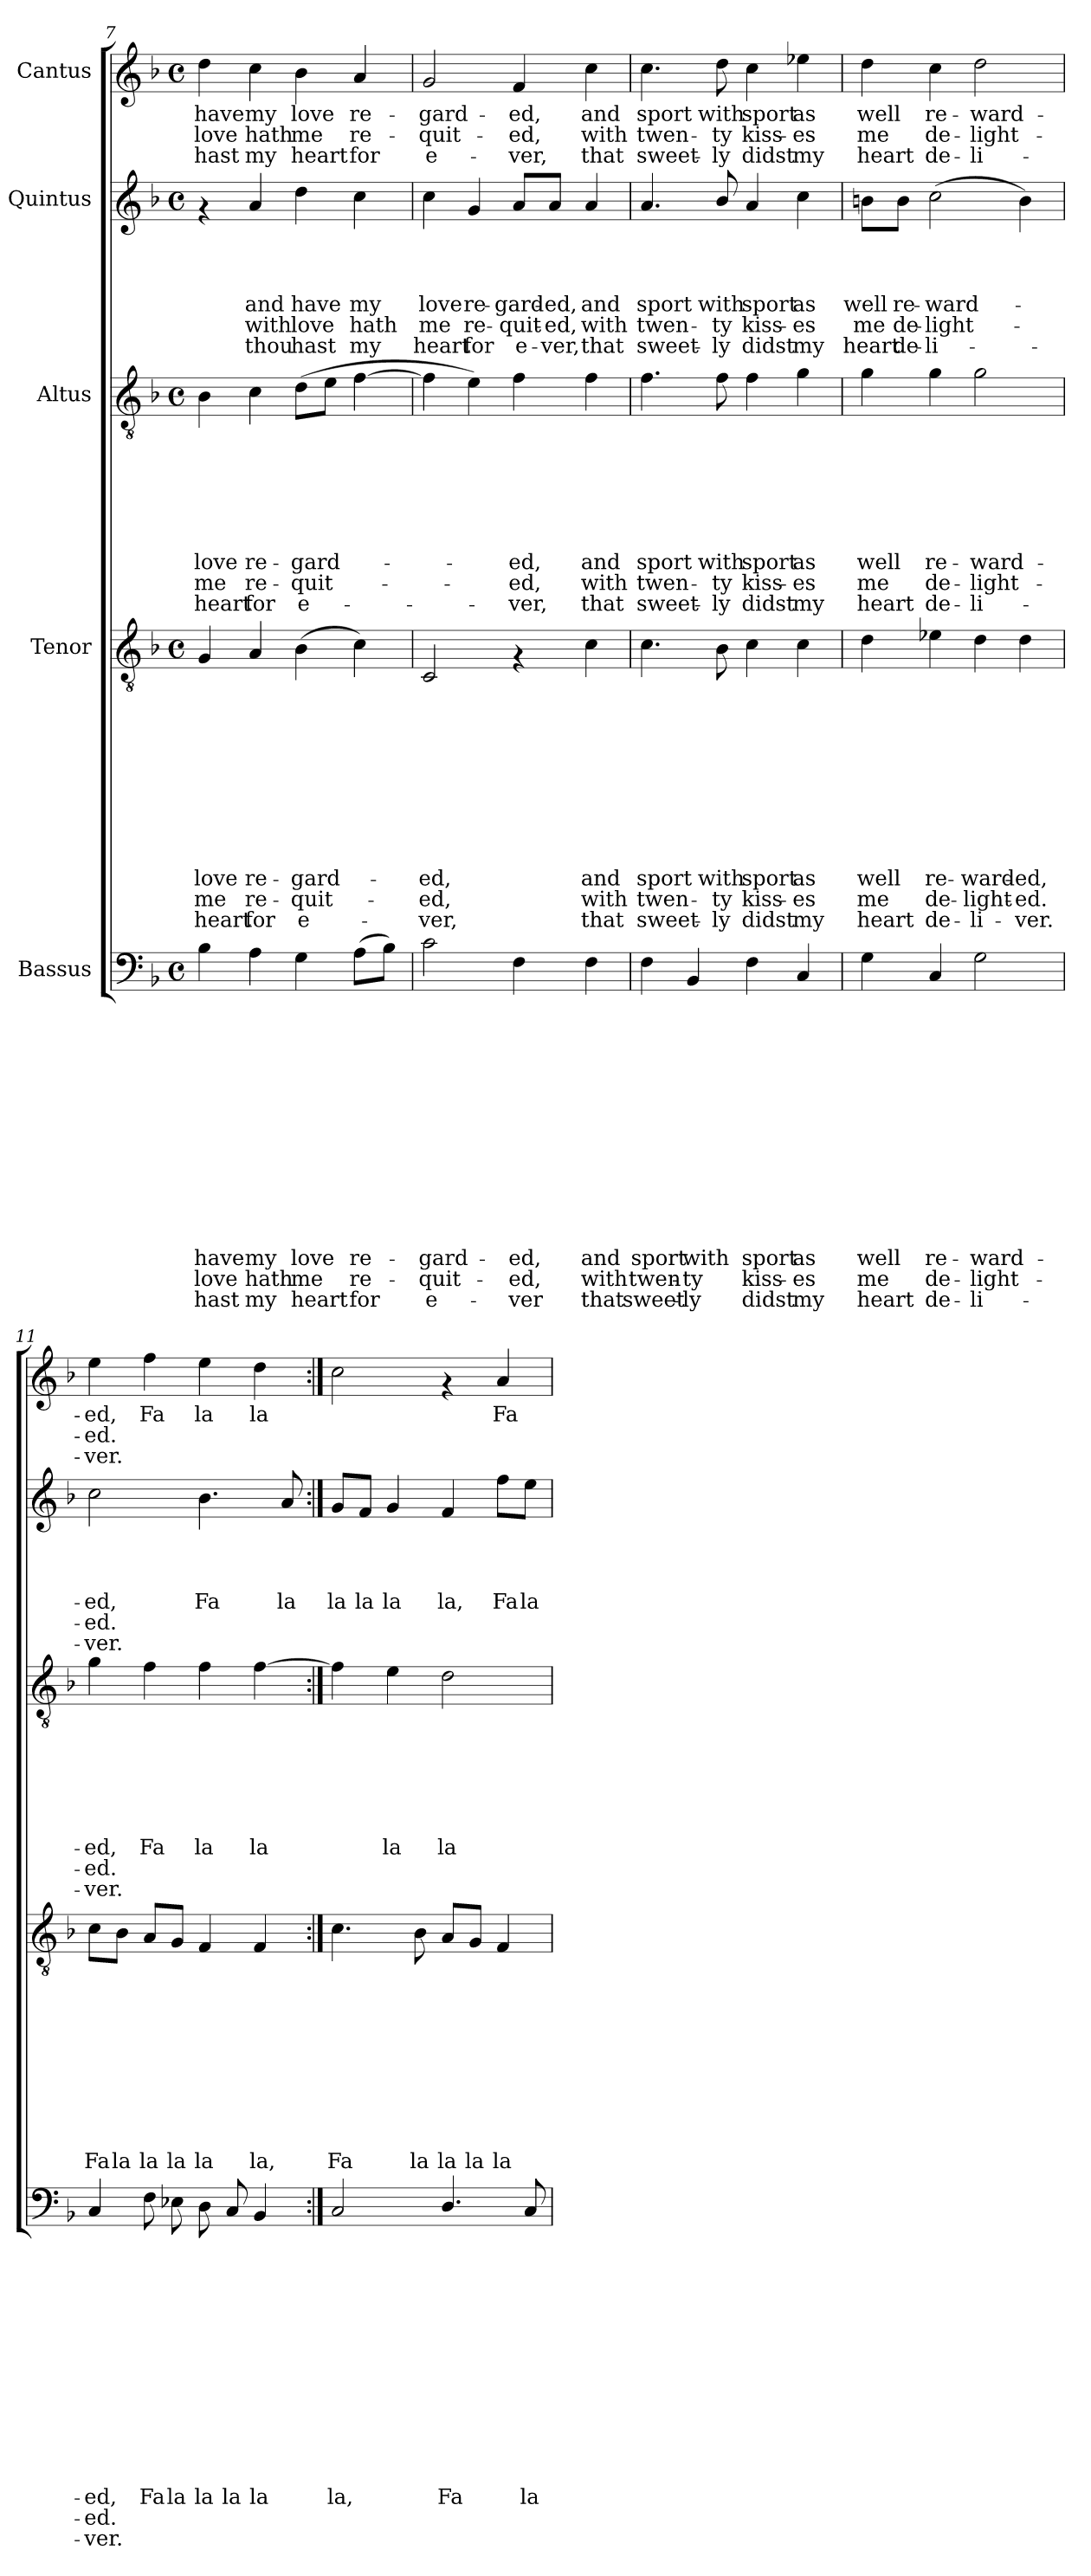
**kern	**text	**text	**text	**text	**text	**text	**text	**text	**text	**text	**text	**text	**text	**text	**text	**kern	**text	**text	**text	**text	**text	**text	**text	**text	**text	**text	**text	**text	**kern	**text	**text	**text	**text	**text	**text	**text	**text	**text	**kern	**text	**text	**text	**text	**text	**text	**kern	**text	**text	**text
*part5	*part5	*part5	*part5	*part5	*part5	*part5	*part5	*part5	*part5	*part5	*part5	*part5	*part5	*part5	*part5	*part4	*part4	*part4	*part4	*part4	*part4	*part4	*part4	*part4	*part4	*part4	*part4	*part4	*part3	*part3	*part3	*part3	*part3	*part3	*part3	*part3	*part3	*part3	*part2	*part2	*part2	*part2	*part2	*part2	*part2	*part1	*part1	*part1	*part1
*staff5	*staff5	*staff5	*staff5	*staff5	*staff5	*staff5	*staff5	*staff5	*staff5	*staff5	*staff5	*staff5	*staff5	*staff5	*staff5	*staff4	*staff4	*staff4	*staff4	*staff4	*staff4	*staff4	*staff4	*staff4	*staff4	*staff4	*staff4	*staff4	*staff3	*staff3	*staff3	*staff3	*staff3	*staff3	*staff3	*staff3	*staff3	*staff3	*staff2	*staff2	*staff2	*staff2	*staff2	*staff2	*staff2	*staff1	*staff1	*staff1	*staff1
*I"Bassus	*	*	*	*	*	*	*	*	*	*	*	*	*	*	*	*I"Tenor	*	*	*	*	*	*	*	*	*	*	*	*	*I"Altus	*	*	*	*	*	*	*	*	*	*I"Quintus	*	*	*	*	*	*	*I"Cantus	*	*	*
*clefF4	*	*	*	*	*	*	*	*	*	*	*	*	*	*	*	*clefGv2	*	*	*	*	*	*	*	*	*	*	*	*	*clefGv2	*	*	*	*	*	*	*	*	*	*clefG2	*	*	*	*	*	*	*clefG2	*	*	*
*k[b-]	*	*	*	*	*	*	*	*	*	*	*	*	*	*	*	*k[b-]	*	*	*	*	*	*	*	*	*	*	*	*	*k[b-]	*	*	*	*	*	*	*	*	*	*k[b-]	*	*	*	*	*	*	*k[b-]	*	*	*
*F:	*	*	*	*	*	*	*	*	*	*	*	*	*	*	*	*F:	*	*	*	*	*	*	*	*	*	*	*	*	*F:	*	*	*	*	*	*	*	*	*	*F:	*	*	*	*	*	*	*F:	*	*	*
*M4/4	*	*	*	*	*	*	*	*	*	*	*	*	*	*	*	*M4/4	*	*	*	*	*	*	*	*	*	*	*	*	*M4/4	*	*	*	*	*	*	*	*	*	*M4/4	*	*	*	*	*	*	*M4/4	*	*	*
*met(c)	*	*	*	*	*	*	*	*	*	*	*	*	*	*	*	*met(c)	*	*	*	*	*	*	*	*	*	*	*	*	*met(c)	*	*	*	*	*	*	*	*	*	*met(c)	*	*	*	*	*	*	*met(c)	*	*	*
=7	=7	=7	=7	=7	=7	=7	=7	=7	=7	=7	=7	=7	=7	=7	=7	=7	=7	=7	=7	=7	=7	=7	=7	=7	=7	=7	=7	=7	=7	=7	=7	=7	=7	=7	=7	=7	=7	=7	=7	=7	=7	=7	=7	=7	=7	=7	=7	=7	=7
!	!	!	!	!	!	!	!	!	!	!	!	!	!LO:LY:b	!LO:LY:b	!LO:LY:b	!	!	!	!	!	!	!	!	!	!	!LO:LY:b	!LO:LY:b	!LO:LY:b	!	!	!	!	!	!	!	!LO:LY:b	!LO:LY:b	!LO:LY:b	!	!	!	!	!	!	!	!	!LO:LY:b	!LO:LY:b	!LO:LY:b
4B-\	.	.	.	.	.	.	.	.	.	.	.	.	have	love	hast	4G/	.	.	.	.	.	.	.	.	.	love	me	heart	4B-\	.	.	.	.	.	.	love	me	heart	4rf	.	.	.	.	.	.	4dd\	have	love	hast
!	!	!	!	!	!	!	!	!	!	!	!	!	!LO:LY:b	!LO:LY:b	!LO:LY:b	!	!	!	!	!	!	!	!	!	!	!LO:LY:b	!LO:LY:b	!LO:LY:b	!	!	!	!	!	!	!	!LO:LY:b	!LO:LY:b	!LO:LY:b	!	!	!	!	!LO:LY:b	!LO:LY:b	!LO:LY:b	!	!LO:LY:b	!LO:LY:b	!LO:LY:b
4A\	.	.	.	.	.	.	.	.	.	.	.	.	my	hath	my	4A/	.	.	.	.	.	.	.	.	.	re-	re-	for	4c\	.	.	.	.	.	.	re-	re-	for	4a/	.	.	.	and	with	thou	4cc\	my	hath	my
!	!	!	!	!	!	!	!	!	!	!	!	!	!LO:LY:b	!LO:LY:b	!LO:LY:b	!	!	!	!	!	!	!	!	!	!	!LO:LY:b	!LO:LY:b	!LO:LY:b	!	!	!	!	!	!	!	!LO:LY:b	!LO:LY:b	!LO:LY:b	!	!	!	!	!LO:LY:b	!LO:LY:b	!LO:LY:b	!	!LO:LY:b	!LO:LY:b	!LO:LY:b
4G\	.	.	.	.	.	.	.	.	.	.	.	.	love	me	heart	(>4B-\	.	.	.	.	.	.	.	.	.	-gard-	-quit-	e-	(>8d\L	.	.	.	.	.	.	-gard-	-quit-	e-	4dd\	.	.	.	have	love	hast	4b-\	love	me	heart
.	.	.	.	.	.	.	.	.	.	.	.	.	.	.	.	.	.	.	.	.	.	.	.	.	.	.	.	.	8e\J	.	.	.	.	.	.	.	.	.	.	.	.	.	.	.	.	.	.	.	.
!	!	!	!	!	!	!	!	!	!	!	!	!	!LO:LY:b	!LO:LY:b	!LO:LY:b	!	!	!	!	!	!	!	!	!	!	!	!	!	!	!	!	!	!	!	!	!	!	!	!	!	!	!	!LO:LY:b	!LO:LY:b	!LO:LY:b	!	!LO:LY:b	!LO:LY:b	!LO:LY:b
(>8A\L	.	.	.	.	.	.	.	.	.	.	.	.	re-	re-	for	4c\)	.	.	.	.	.	.	.	.	.	.	.	.	[>4f\	.	.	.	.	.	.	.	.	.	4cc\	.	.	.	my	hath	my	4a/	re-	re-	for
8B-\J)	.	.	.	.	.	.	.	.	.	.	.	.	.	.	.	.	.	.	.	.	.	.	.	.	.	.	.	.	.	.	.	.	.	.	.	.	.	.	.	.	.	.	.	.	.	.	.	.	.
=8	=8	=8	=8	=8	=8	=8	=8	=8	=8	=8	=8	=8	=8	=8	=8	=8	=8	=8	=8	=8	=8	=8	=8	=8	=8	=8	=8	=8	=8	=8	=8	=8	=8	=8	=8	=8	=8	=8	=8	=8	=8	=8	=8	=8	=8	=8	=8	=8	=8
!	!	!	!	!	!	!	!	!	!	!	!	!	!LO:LY:b	!LO:LY:b	!LO:LY:b	!	!	!	!	!	!	!	!	!	!	!LO:LY:b	!LO:LY:b	!LO:LY:b	!	!	!	!	!	!	!	!	!	!	!	!	!	!	!LO:LY:b	!LO:LY:b	!LO:LY:b	!	!LO:LY:b	!LO:LY:b	!LO:LY:b
2c\	.	.	.	.	.	.	.	.	.	.	.	.	-gard-	-quit-	e-	2C/	.	.	.	.	.	.	.	.	.	-ed,	-ed,	-ver,	4f\]	.	.	.	.	.	.	.	.	.	4cc\	.	.	.	love	me	heart	2g/	-gard-	-quit-	e-
!	!	!	!	!	!	!	!	!	!	!	!	!	!	!	!	!	!	!	!	!	!	!	!	!	!	!	!	!	!	!	!	!	!	!	!	!	!	!	!	!	!	!	!LO:LY:b	!LO:LY:b	!LO:LY:b	!	!	!	!
.	.	.	.	.	.	.	.	.	.	.	.	.	.	.	.	.	.	.	.	.	.	.	.	.	.	.	.	.	4e\)	.	.	.	.	.	.	.	.	.	4g/	.	.	.	re-	re-	for	.	.	.	.
!	!	!	!	!	!	!	!	!	!	!	!	!	!LO:LY:b	!LO:LY:b	!LO:LY:b	!	!	!	!	!	!	!	!	!	!	!	!	!	!	!	!	!	!	!	!	!LO:LY:b	!LO:LY:b	!LO:LY:b	!	!	!	!	!LO:LY:b	!LO:LY:b	!LO:LY:b	!	!LO:LY:b	!LO:LY:b	!LO:LY:b
4F\	.	.	.	.	.	.	.	.	.	.	.	.	-ed,	-ed,	-ver	4rF	.	.	.	.	.	.	.	.	.	.	.	.	4f\	.	.	.	.	.	.	-ed,	-ed,	-ver,	8a/L	.	.	.	-gard-	-quit-	e-	4f/	-ed,	-ed,	-ver,
!	!	!	!	!	!	!	!	!	!	!	!	!	!	!	!	!	!	!	!	!	!	!	!	!	!	!	!	!	!	!	!	!	!	!	!	!	!	!	!	!	!	!	!LO:LY:b	!LO:LY:b	!LO:LY:b	!	!	!	!
.	.	.	.	.	.	.	.	.	.	.	.	.	.	.	.	.	.	.	.	.	.	.	.	.	.	.	.	.	.	.	.	.	.	.	.	.	.	.	8a/J	.	.	.	-ed,	-ed,	-ver,	.	.	.	.
!	!	!	!	!	!	!	!	!	!	!	!	!	!LO:LY:b	!LO:LY:b	!LO:LY:b	!	!	!	!	!	!	!	!	!	!	!LO:LY:b	!LO:LY:b	!LO:LY:b	!	!	!	!	!	!	!	!LO:LY:b	!LO:LY:b	!LO:LY:b	!	!	!	!	!LO:LY:b	!LO:LY:b	!LO:LY:b	!	!LO:LY:b	!LO:LY:b	!LO:LY:b
4F\	.	.	.	.	.	.	.	.	.	.	.	.	and	with	that	4c\	.	.	.	.	.	.	.	.	.	and	with	that	4f\	.	.	.	.	.	.	and	with	that	4a/	.	.	.	and	with	that	4cc\	and	with	that
!!LO:PB:g=z
=9	=9	=9	=9	=9	=9	=9	=9	=9	=9	=9	=9	=9	=9	=9	=9	=9	=9	=9	=9	=9	=9	=9	=9	=9	=9	=9	=9	=9	=9	=9	=9	=9	=9	=9	=9	=9	=9	=9	=9	=9	=9	=9	=9	=9	=9	=9	=9	=9	=9
!	!	!	!	!	!	!	!	!	!	!	!	!	!LO:LY:b	!LO:LY:b	!LO:LY:b	!	!	!	!	!	!	!	!	!	!	!LO:LY:b	!LO:LY:b	!LO:LY:b	!	!	!	!	!	!	!	!LO:LY:b	!LO:LY:b	!LO:LY:b	!	!	!	!	!LO:LY:b	!LO:LY:b	!LO:LY:b	!	!LO:LY:b	!LO:LY:b	!LO:LY:b
4F\	.	.	.	.	.	.	.	.	.	.	.	.	sport	twen-	sweet-	4.c\	.	.	.	.	.	.	.	.	.	sport	twen-	sweet-	4.f\	.	.	.	.	.	.	sport	twen-	sweet-	4.a/	.	.	.	sport	twen-	sweet-	4.cc\	sport	twen-	sweet-
!	!	!	!	!	!	!	!	!	!	!	!	!	!LO:LY:b	!LO:LY:b	!LO:LY:b	!	!	!	!	!	!	!	!	!	!	!	!	!	!	!	!	!	!	!	!	!	!	!	!	!	!	!	!	!	!	!	!	!	!
4BB-/	.	.	.	.	.	.	.	.	.	.	.	.	with	-ty	-ly	.	.	.	.	.	.	.	.	.	.	.	.	.	.	.	.	.	.	.	.	.	.	.	.	.	.	.	.	.	.	.	.	.	.
!	!	!	!	!	!	!	!	!	!	!	!	!	!	!	!	!	!	!	!	!	!	!	!	!	!	!LO:LY:b	!LO:LY:b	!LO:LY:b	!	!	!	!	!	!	!	!LO:LY:b	!LO:LY:b	!LO:LY:b	!	!	!	!	!LO:LY:b	!LO:LY:b	!LO:LY:b	!	!LO:LY:b	!LO:LY:b	!LO:LY:b
.	.	.	.	.	.	.	.	.	.	.	.	.	.	.	.	8B-\	.	.	.	.	.	.	.	.	.	with	-ty	-ly	8f\	.	.	.	.	.	.	with	-ty	-ly	8b-/	.	.	.	with	-ty	-ly	8dd\	with	-ty	-ly
!	!	!	!	!	!	!	!	!	!	!	!	!	!LO:LY:b	!LO:LY:b	!LO:LY:b	!	!	!	!	!	!	!	!	!	!	!LO:LY:b	!LO:LY:b	!LO:LY:b	!	!	!	!	!	!	!	!LO:LY:b	!LO:LY:b	!LO:LY:b	!	!	!	!	!LO:LY:b	!LO:LY:b	!LO:LY:b	!	!LO:LY:b	!LO:LY:b	!LO:LY:b
4F\	.	.	.	.	.	.	.	.	.	.	.	.	sport	kiss-	didst	4c\	.	.	.	.	.	.	.	.	.	sport	kiss-	didst	4f\	.	.	.	.	.	.	sport	kiss-	didst	4a/	.	.	.	sport	kiss-	didst	4cc\	sport	kiss-	didst
!	!	!	!	!	!	!	!	!	!	!	!	!	!LO:LY:b	!LO:LY:b	!LO:LY:b	!	!	!	!	!	!	!	!	!	!	!LO:LY:b	!LO:LY:b	!LO:LY:b	!	!	!	!	!	!	!	!LO:LY:b	!LO:LY:b	!LO:LY:b	!	!	!	!	!LO:LY:b	!LO:LY:b	!LO:LY:b	!	!LO:LY:b	!LO:LY:b	!LO:LY:b
4C/	.	.	.	.	.	.	.	.	.	.	.	.	as	-es	my	4c\	.	.	.	.	.	.	.	.	.	as	-es	my	4g\	.	.	.	.	.	.	as	-es	my	4cc\	.	.	.	as	-es	my	4ee-X\	as	-es	my
=10	=10	=10	=10	=10	=10	=10	=10	=10	=10	=10	=10	=10	=10	=10	=10	=10	=10	=10	=10	=10	=10	=10	=10	=10	=10	=10	=10	=10	=10	=10	=10	=10	=10	=10	=10	=10	=10	=10	=10	=10	=10	=10	=10	=10	=10	=10	=10	=10	=10
!	!	!	!	!	!	!	!	!	!	!	!	!	!LO:LY:b	!LO:LY:b	!LO:LY:b	!	!	!	!	!	!	!	!	!	!	!LO:LY:b	!LO:LY:b	!LO:LY:b	!	!	!	!	!	!	!	!LO:LY:b	!LO:LY:b	!LO:LY:b	!	!	!	!	!LO:LY:b	!LO:LY:b	!LO:LY:b	!	!LO:LY:b	!LO:LY:b	!LO:LY:b
4G\	.	.	.	.	.	.	.	.	.	.	.	.	well	me	heart	4d\	.	.	.	.	.	.	.	.	.	well	me	heart	4g\	.	.	.	.	.	.	well	me	heart	8bn\L	.	.	.	well	me	heart	4dd\	well	me	heart
!	!	!	!	!	!	!	!	!	!	!	!	!	!	!	!	!	!	!	!	!	!	!	!	!	!	!	!	!	!	!	!	!	!	!	!	!	!	!	!	!	!	!	!LO:LY:b	!LO:LY:b	!LO:LY:b	!	!	!	!
.	.	.	.	.	.	.	.	.	.	.	.	.	.	.	.	.	.	.	.	.	.	.	.	.	.	.	.	.	.	.	.	.	.	.	.	.	.	.	8b\J	.	.	.	re-	de-	de-	.	.	.	.
!	!	!	!	!	!	!	!	!	!	!	!	!	!LO:LY:b	!LO:LY:b	!LO:LY:b	!	!	!	!	!	!	!	!	!	!	!LO:LY:b	!LO:LY:b	!LO:LY:b	!	!	!	!	!	!	!	!LO:LY:b	!LO:LY:b	!LO:LY:b	!	!	!	!	!LO:LY:b	!LO:LY:b	!LO:LY:b	!	!LO:LY:b	!LO:LY:b	!LO:LY:b
4C/	.	.	.	.	.	.	.	.	.	.	.	.	re-	de-	de-	4e-X\	.	.	.	.	.	.	.	.	.	re-	de-	de-	4g\	.	.	.	.	.	.	re-	de-	de-	(>2cc\	.	.	.	-ward-	-light-	-li-	4cc\	re-	de-	de-
!	!	!	!	!	!	!	!	!	!	!	!	!	!LO:LY:b	!LO:LY:b	!LO:LY:b	!	!	!	!	!	!	!	!	!	!	!LO:LY:b	!LO:LY:b	!LO:LY:b	!	!	!	!	!	!	!	!LO:LY:b	!LO:LY:b	!LO:LY:b	!	!	!	!	!	!	!	!	!LO:LY:b	!LO:LY:b	!LO:LY:b
2G\	.	.	.	.	.	.	.	.	.	.	.	.	-ward-	-light-	-li-	4d\	.	.	.	.	.	.	.	.	.	-ward-	-light-	-li-	2g\	.	.	.	.	.	.	-ward-	-light-	-li-	.	.	.	.	.	.	.	2dd\	-ward-	-light-	-li-
!	!	!	!	!	!	!	!	!	!	!	!	!	!	!	!	!	!	!	!	!	!	!	!	!	!	!LO:LY:b	!LO:LY:b	!LO:LY:b	!	!	!	!	!	!	!	!	!	!	!	!	!	!	!	!	!	!	!	!	!
.	.	.	.	.	.	.	.	.	.	.	.	.	.	.	.	4d\	.	.	.	.	.	.	.	.	.	-ed,	-ed.	-ver.	.	.	.	.	.	.	.	.	.	.	4b\)	.	.	.	.	.	.	.	.	.	.
=11	=11	=11	=11	=11	=11	=11	=11	=11	=11	=11	=11	=11	=11	=11	=11	=11	=11	=11	=11	=11	=11	=11	=11	=11	=11	=11	=11	=11	=11	=11	=11	=11	=11	=11	=11	=11	=11	=11	=11	=11	=11	=11	=11	=11	=11	=11	=11	=11	=11
!	!	!	!	!	!	!	!	!	!	!	!	!	!LO:LY:b	!LO:LY:b	!LO:LY:b	!	!	!	!	!	!	!	!	!	!	!LO:LY:b	!	!	!	!	!	!	!	!	!	!LO:LY:b	!LO:LY:b	!LO:LY:b	!	!	!	!	!LO:LY:b	!LO:LY:b	!LO:LY:b	!	!LO:LY:b	!LO:LY:b	!LO:LY:b
4C/	.	.	.	.	.	.	.	.	.	.	.	.	-ed,	-ed.	-ver.	8c\L	.	.	.	.	.	.	.	.	.	Fa	.	.	4g\	.	.	.	.	.	.	-ed,	-ed.	-ver.	2cc\	.	.	.	-ed,	-ed.	-ver.	4ee\	-ed,	-ed.	-ver.
!	!	!	!	!	!	!	!	!	!	!	!	!	!	!	!	!	!	!	!	!	!	!	!	!	!	!LO:LY:b	!	!	!	!	!	!	!	!	!	!	!	!	!	!	!	!	!	!	!	!	!	!	!
.	.	.	.	.	.	.	.	.	.	.	.	.	.	.	.	8B-\J	.	.	.	.	.	.	.	.	.	la	.	.	.	.	.	.	.	.	.	.	.	.	.	.	.	.	.	.	.	.	.	.	.
!	!	!	!	!	!	!	!	!	!	!	!	!	!LO:LY:b	!	!	!	!	!	!	!	!	!	!	!	!	!LO:LY:b	!	!	!	!	!	!	!	!	!	!LO:LY:b	!	!	!	!	!	!	!	!	!	!	!LO:LY:b	!	!
8F\	.	.	.	.	.	.	.	.	.	.	.	.	Fa	.	.	8A/L	.	.	.	.	.	.	.	.	.	la	.	.	4f\	.	.	.	.	.	.	Fa	.	.	.	.	.	.	.	.	.	4ff\	Fa	.	.
!	!	!	!	!	!	!	!	!	!	!	!	!	!LO:LY:b	!	!	!	!	!	!	!	!	!	!	!	!	!LO:LY:b	!	!	!	!	!	!	!	!	!	!	!	!	!	!	!	!	!	!	!	!	!	!	!
8E-X\	.	.	.	.	.	.	.	.	.	.	.	.	la	.	.	8G/J	.	.	.	.	.	.	.	.	.	la	.	.	.	.	.	.	.	.	.	.	.	.	.	.	.	.	.	.	.	.	.	.	.
!	!	!	!	!	!	!	!	!	!	!	!	!	!LO:LY:b	!	!	!	!	!	!	!	!	!	!	!	!	!LO:LY:b	!	!	!	!	!	!	!	!	!	!LO:LY:b	!	!	!	!	!	!	!LO:LY:b	!	!	!	!LO:LY:b	!	!
8D\	.	.	.	.	.	.	.	.	.	.	.	.	la	.	.	4F/	.	.	.	.	.	.	.	.	.	la	.	.	4f\	.	.	.	.	.	.	la	.	.	4.b-\	.	.	.	Fa	.	.	4ee\	la	.	.
!	!	!	!	!	!	!	!	!	!	!	!	!	!LO:LY:b	!	!	!	!	!	!	!	!	!	!	!	!	!	!	!	!	!	!	!	!	!	!	!	!	!	!	!	!	!	!	!	!	!	!	!	!
8C/	.	.	.	.	.	.	.	.	.	.	.	.	la	.	.	.	.	.	.	.	.	.	.	.	.	.	.	.	.	.	.	.	.	.	.	.	.	.	.	.	.	.	.	.	.	.	.	.	.
!	!	!	!	!	!	!	!	!	!	!	!	!	!LO:LY:b	!	!	!	!	!	!	!	!	!	!	!	!	!LO:LY:b	!	!	!	!	!	!	!	!	!	!LO:LY:b	!	!	!	!	!	!	!	!	!	!	!LO:LY:b	!	!
4BB-/	.	.	.	.	.	.	.	.	.	.	.	.	la	.	.	4F/	.	.	.	.	.	.	.	.	.	la,	.	.	[>4f\	.	.	.	.	.	.	la	.	.	.	.	.	.	.	.	.	4dd\	la	.	.
!	!	!	!	!	!	!	!	!	!	!	!	!	!	!	!	!	!	!	!	!	!	!	!	!	!	!	!	!	!	!	!	!	!	!	!	!	!	!	!	!	!	!	!LO:LY:b	!	!	!	!	!	!
.	.	.	.	.	.	.	.	.	.	.	.	.	.	.	.	.	.	.	.	.	.	.	.	.	.	.	.	.	.	.	.	.	.	.	.	.	.	.	8a/	.	.	.	la	.	.	.	.	.	.
=12:|!	=12:|!	=12:|!	=12:|!	=12:|!	=12:|!	=12:|!	=12:|!	=12:|!	=12:|!	=12:|!	=12:|!	=12:|!	=12:|!	=12:|!	=12:|!	=12:|!	=12:|!	=12:|!	=12:|!	=12:|!	=12:|!	=12:|!	=12:|!	=12:|!	=12:|!	=12:|!	=12:|!	=12:|!	=12:|!	=12:|!	=12:|!	=12:|!	=12:|!	=12:|!	=12:|!	=12:|!	=12:|!	=12:|!	=12:|!	=12:|!	=12:|!	=12:|!	=12:|!	=12:|!	=12:|!	=12:|!	=12:|!	=12:|!	=12:|!
!	!	!	!	!	!	!	!	!	!	!	!	!	!LO:LY:b	!	!	!	!	!	!	!	!	!	!	!	!	!LO:LY:b	!	!	!	!	!	!	!	!	!	!	!	!	!	!	!	!	!LO:LY:b	!	!	!	!	!	!
2C/	.	.	.	.	.	.	.	.	.	.	.	.	la,	.	.	4.c\	.	.	.	.	.	.	.	.	.	Fa	.	.	4f\]	.	.	.	.	.	.	.	.	.	8g/L	.	.	.	la	.	.	2cc\	.	.	.
!	!	!	!	!	!	!	!	!	!	!	!	!	!	!	!	!	!	!	!	!	!	!	!	!	!	!	!	!	!	!	!	!	!	!	!	!	!	!	!	!	!	!	!LO:LY:b	!	!	!	!	!	!
.	.	.	.	.	.	.	.	.	.	.	.	.	.	.	.	.	.	.	.	.	.	.	.	.	.	.	.	.	.	.	.	.	.	.	.	.	.	.	8f/J	.	.	.	la	.	.	.	.	.	.
!	!	!	!	!	!	!	!	!	!	!	!	!	!	!	!	!	!	!	!	!	!	!	!	!	!	!	!	!	!	!	!	!	!	!	!	!LO:LY:b	!	!	!	!	!	!	!LO:LY:b	!	!	!	!	!	!
.	.	.	.	.	.	.	.	.	.	.	.	.	.	.	.	.	.	.	.	.	.	.	.	.	.	.	.	.	4e\	.	.	.	.	.	.	la	.	.	4g/	.	.	.	la	.	.	.	.	.	.
!	!	!	!	!	!	!	!	!	!	!	!	!	!	!	!	!	!	!	!	!	!	!	!	!	!	!LO:LY:b	!	!	!	!	!	!	!	!	!	!	!	!	!	!	!	!	!	!	!	!	!	!	!
.	.	.	.	.	.	.	.	.	.	.	.	.	.	.	.	8B-\	.	.	.	.	.	.	.	.	.	la	.	.	.	.	.	.	.	.	.	.	.	.	.	.	.	.	.	.	.	.	.	.	.
!	!	!	!	!	!	!	!	!	!	!	!	!	!LO:LY:b	!	!	!	!	!	!	!	!	!	!	!	!	!LO:LY:b	!	!	!	!	!	!	!	!	!	!LO:LY:b	!	!	!	!	!	!	!LO:LY:b	!	!	!	!	!	!
4.D/	.	.	.	.	.	.	.	.	.	.	.	.	Fa	.	.	8A/L	.	.	.	.	.	.	.	.	.	la	.	.	2d\	.	.	.	.	.	.	la	.	.	4f/	.	.	.	la,	.	.	4rf	.	.	.
!	!	!	!	!	!	!	!	!	!	!	!	!	!	!	!	!	!	!	!	!	!	!	!	!	!	!LO:LY:b	!	!	!	!	!	!	!	!	!	!	!	!	!	!	!	!	!	!	!	!	!	!	!
.	.	.	.	.	.	.	.	.	.	.	.	.	.	.	.	8G/J	.	.	.	.	.	.	.	.	.	la	.	.	.	.	.	.	.	.	.	.	.	.	.	.	.	.	.	.	.	.	.	.	.
!	!	!	!	!	!	!	!	!	!	!	!	!	!	!	!	!	!	!	!	!	!	!	!	!	!	!LO:LY:b	!	!	!	!	!	!	!	!	!	!	!	!	!	!	!	!	!LO:LY:b	!	!	!	!LO:LY:b	!	!
.	.	.	.	.	.	.	.	.	.	.	.	.	.	.	.	4F/	.	.	.	.	.	.	.	.	.	la	.	.	.	.	.	.	.	.	.	.	.	.	8ff\L	.	.	.	Fa	.	.	4a/	Fa	.	.
!	!	!	!	!	!	!	!	!	!	!	!	!	!LO:LY:b	!	!	!	!	!	!	!	!	!	!	!	!	!	!	!	!	!	!	!	!	!	!	!	!	!	!	!	!	!	!LO:LY:b	!	!	!	!	!	!
8C/	.	.	.	.	.	.	.	.	.	.	.	.	la	.	.	.	.	.	.	.	.	.	.	.	.	.	.	.	.	.	.	.	.	.	.	.	.	.	8ee\J	.	.	.	la	.	.	.	.	.	.
=	=	=	=	=	=	=	=	=	=	=	=	=	=	=	=	=	=	=	=	=	=	=	=	=	=	=	=	=	=	=	=	=	=	=	=	=	=	=	=	=	=	=	=	=	=	=	=	=	=
*-	*-	*-	*-	*-	*-	*-	*-	*-	*-	*-	*-	*-	*-	*-	*-	*-	*-	*-	*-	*-	*-	*-	*-	*-	*-	*-	*-	*-	*-	*-	*-	*-	*-	*-	*-	*-	*-	*-	*-	*-	*-	*-	*-	*-	*-	*-	*-	*-	*-
